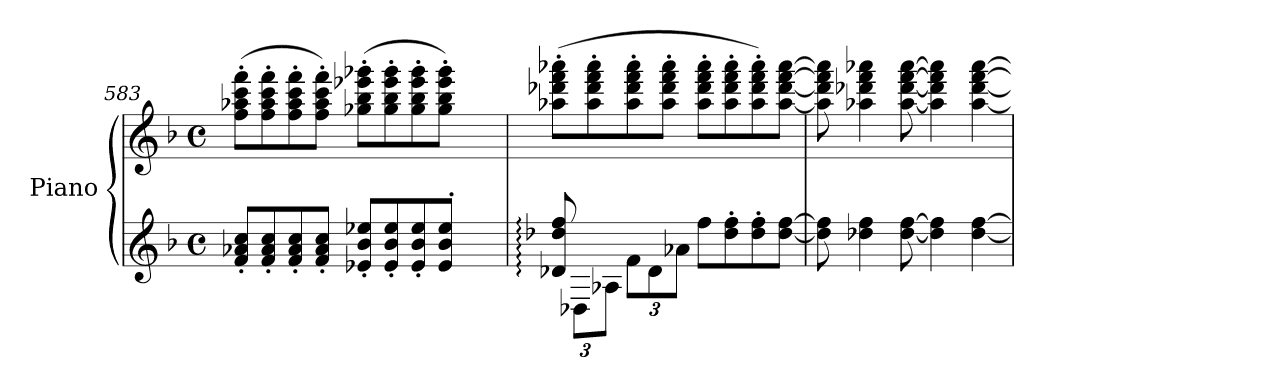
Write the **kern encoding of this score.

**kern	**kern
*part1	*part1
*staff2	*staff1
*I"Piano	*
*I'Pno.	*
*clefG2	*clefG2
*k[b-]	*k[b-]
*M4/4	*M4/4
*met(c)	*met(c)
*MM72	*MM72
=583	=583
*^	*
8f/' 8a-X/' 8cc/'L	2.reyy	(8ff\' 8aa-X\' 8ccc\' 8fff\'L
8f/' 8a-/' 8cc/'	.	8ff\' 8aa-\' 8ccc\' 8fff\'
8f/' 8a-/' 8cc/'	.	8ff\' 8aa-\' 8ccc\' 8fff\'
8f/' 8a-/' 8cc/'J	.	8ff\' 8aa-\' 8ccc\' 8fff\'J)
*	*	*MM70
8e-X/' 8b-/' 8ee-X/'L	.	(8gg-X\' 8bb-\' 8eee-X\' 8ggg-X\'L
8e-/' 8b-/' 8ee-/'	.	8gg-\' 8bb-\' 8eee-\' 8ggg-\'
8e-/' 8b-/' 8ee-/'	8.reyy	8gg-\' 8bb-\' 8eee-\' 8ggg-\'
8e-/' 8b-/' 8ee-/'J	.	8gg-\' 8bb-\' 8eee-\' 8ggg-\'J)
.	32d-X!LLLyy	.
.	32dd-X!JJJyy	.
!!LO:LB:g=z
=584	=584	=584
*Xbrackettup	*	*
*	*	*MM68
12d-X/: 12dd-X/: 12ff/:	8ff!yy	(8aa-X\' 8ddd-X\' 8fff\' 8aaa-X\'L
12D-X\L	.	.
.	8ryy	8aa-\' 8ddd-\' 8fff\' 8aaa-\'
12A-X\J	.	.
12f\L	4ryy	8aa-\' 8ddd-\' 8fff\' 8aaa-\'
12d-\	.	.
.	.	8aa-\' 8ddd-\' 8fff\' 8aaa-\'J
12a-X\J	.	.
*	*	*MM66
8ff\L	2ryy	8aa-\' 8ddd-\' 8fff\' 8aaa-\'L
8dd-\' 8ff\'	.	8aa-\' 8ddd-\' 8fff\' 8aaa-\'
8dd-\' 8ff\'	.	8aa-\' 8ddd-\' 8fff\' 8aaa-\')
[8dd-\ [8ff\J	.	[8aa-\ [8ddd-\ [8fff\ [8aaa-\J
*v	*v	*
=585	=585
*	*MM64
8dd-\] 8ff\]	8aa-\] 8ddd-\] 8fff\] 8aaa-\]
4dd-X\ 4ff\	4aa-X\ 4ddd-X\ 4fff\ 4aaa-X\
[8dd-\ [8ff\	[8aa-\ [8ddd-\ [8fff\ [8aaa-\
*	*MM62
4dd-\] 4ff\]	4aa-\] 4ddd-\] 4fff\] 4aaa-\]
[4dd-\ [4ff\	[4aa-\ [4ddd-\ [4fff\ [4aaa-\
=	=
*-	*-
